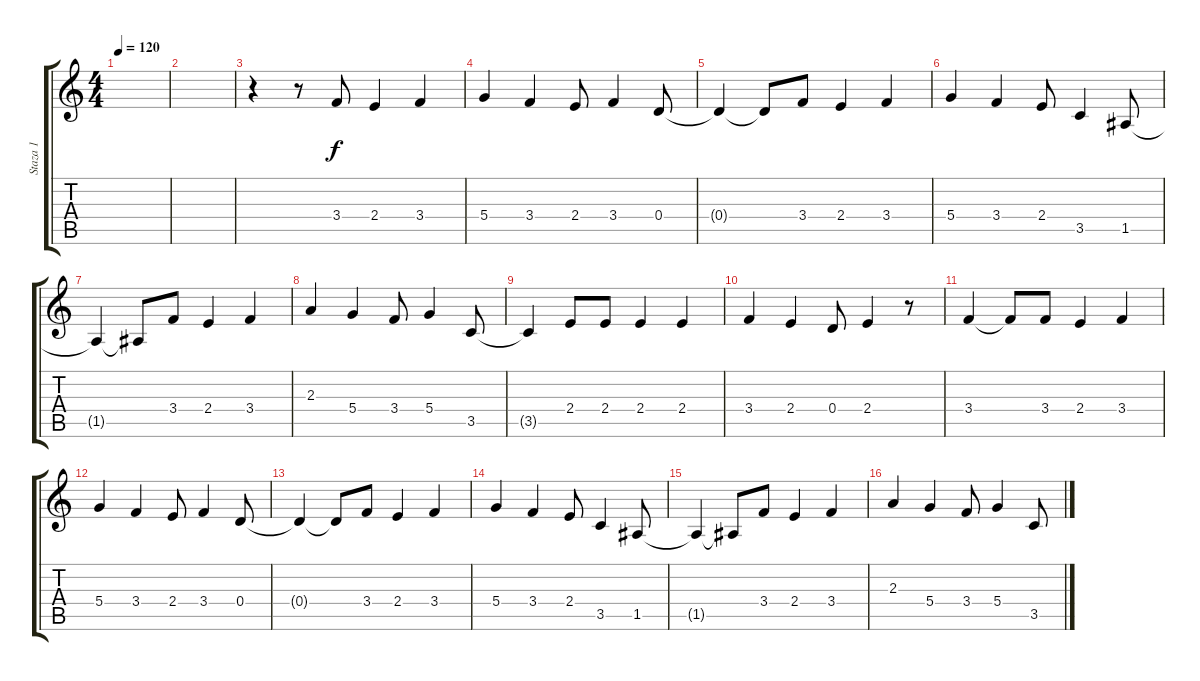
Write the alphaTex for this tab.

\track ("Staza 1" "Staza 1") {instrument distortionguitar}
\staff {score tabs}
\tuning (E4 B3 G3 D3 A2 E2) {hide}
\ts (4 4)
\tempo 120
\clef g2
\ks c
|
|
r.4 r.8 3.4.8 2.4.4 3.4.4 |
5.4.4 3.4.4 2.4.8 3.4.4 0.4.8 |
0.4{t}.4 0.4{t}.8 3.4.8 2.4.4 3.4.4 |
5.4.4 3.4.4 2.4.8 3.5.4 1.5.8 |
1.5{t}.4 1.5{t}.8 3.4.8 2.4.4 3.4.4 |
2.3.4 5.4.4 3.4.8 5.4.4 3.5.8 |
3.5{t}.4 2.4.8 2.4.8 2.4.4 2.4.4 |
3.4.4 2.4.4 0.4.8 2.4.4 r.8 |
3.4.4 3.4{t}.8 3.4.8 2.4.4 3.4.4 |
5.4.4 3.4.4 2.4.8 3.4.4 0.4.8 |
0.4{t}.4 0.4{t}.8 3.4.8 2.4.4 3.4.4 |
5.4.4 3.4.4 2.4.8 3.5.4 1.5.8 |
1.5{t}.4 1.5{t}.8 3.4.8 2.4.4 3.4.4 |
2.3.4 5.4.4 3.4.8 5.4.4 3.5.8
